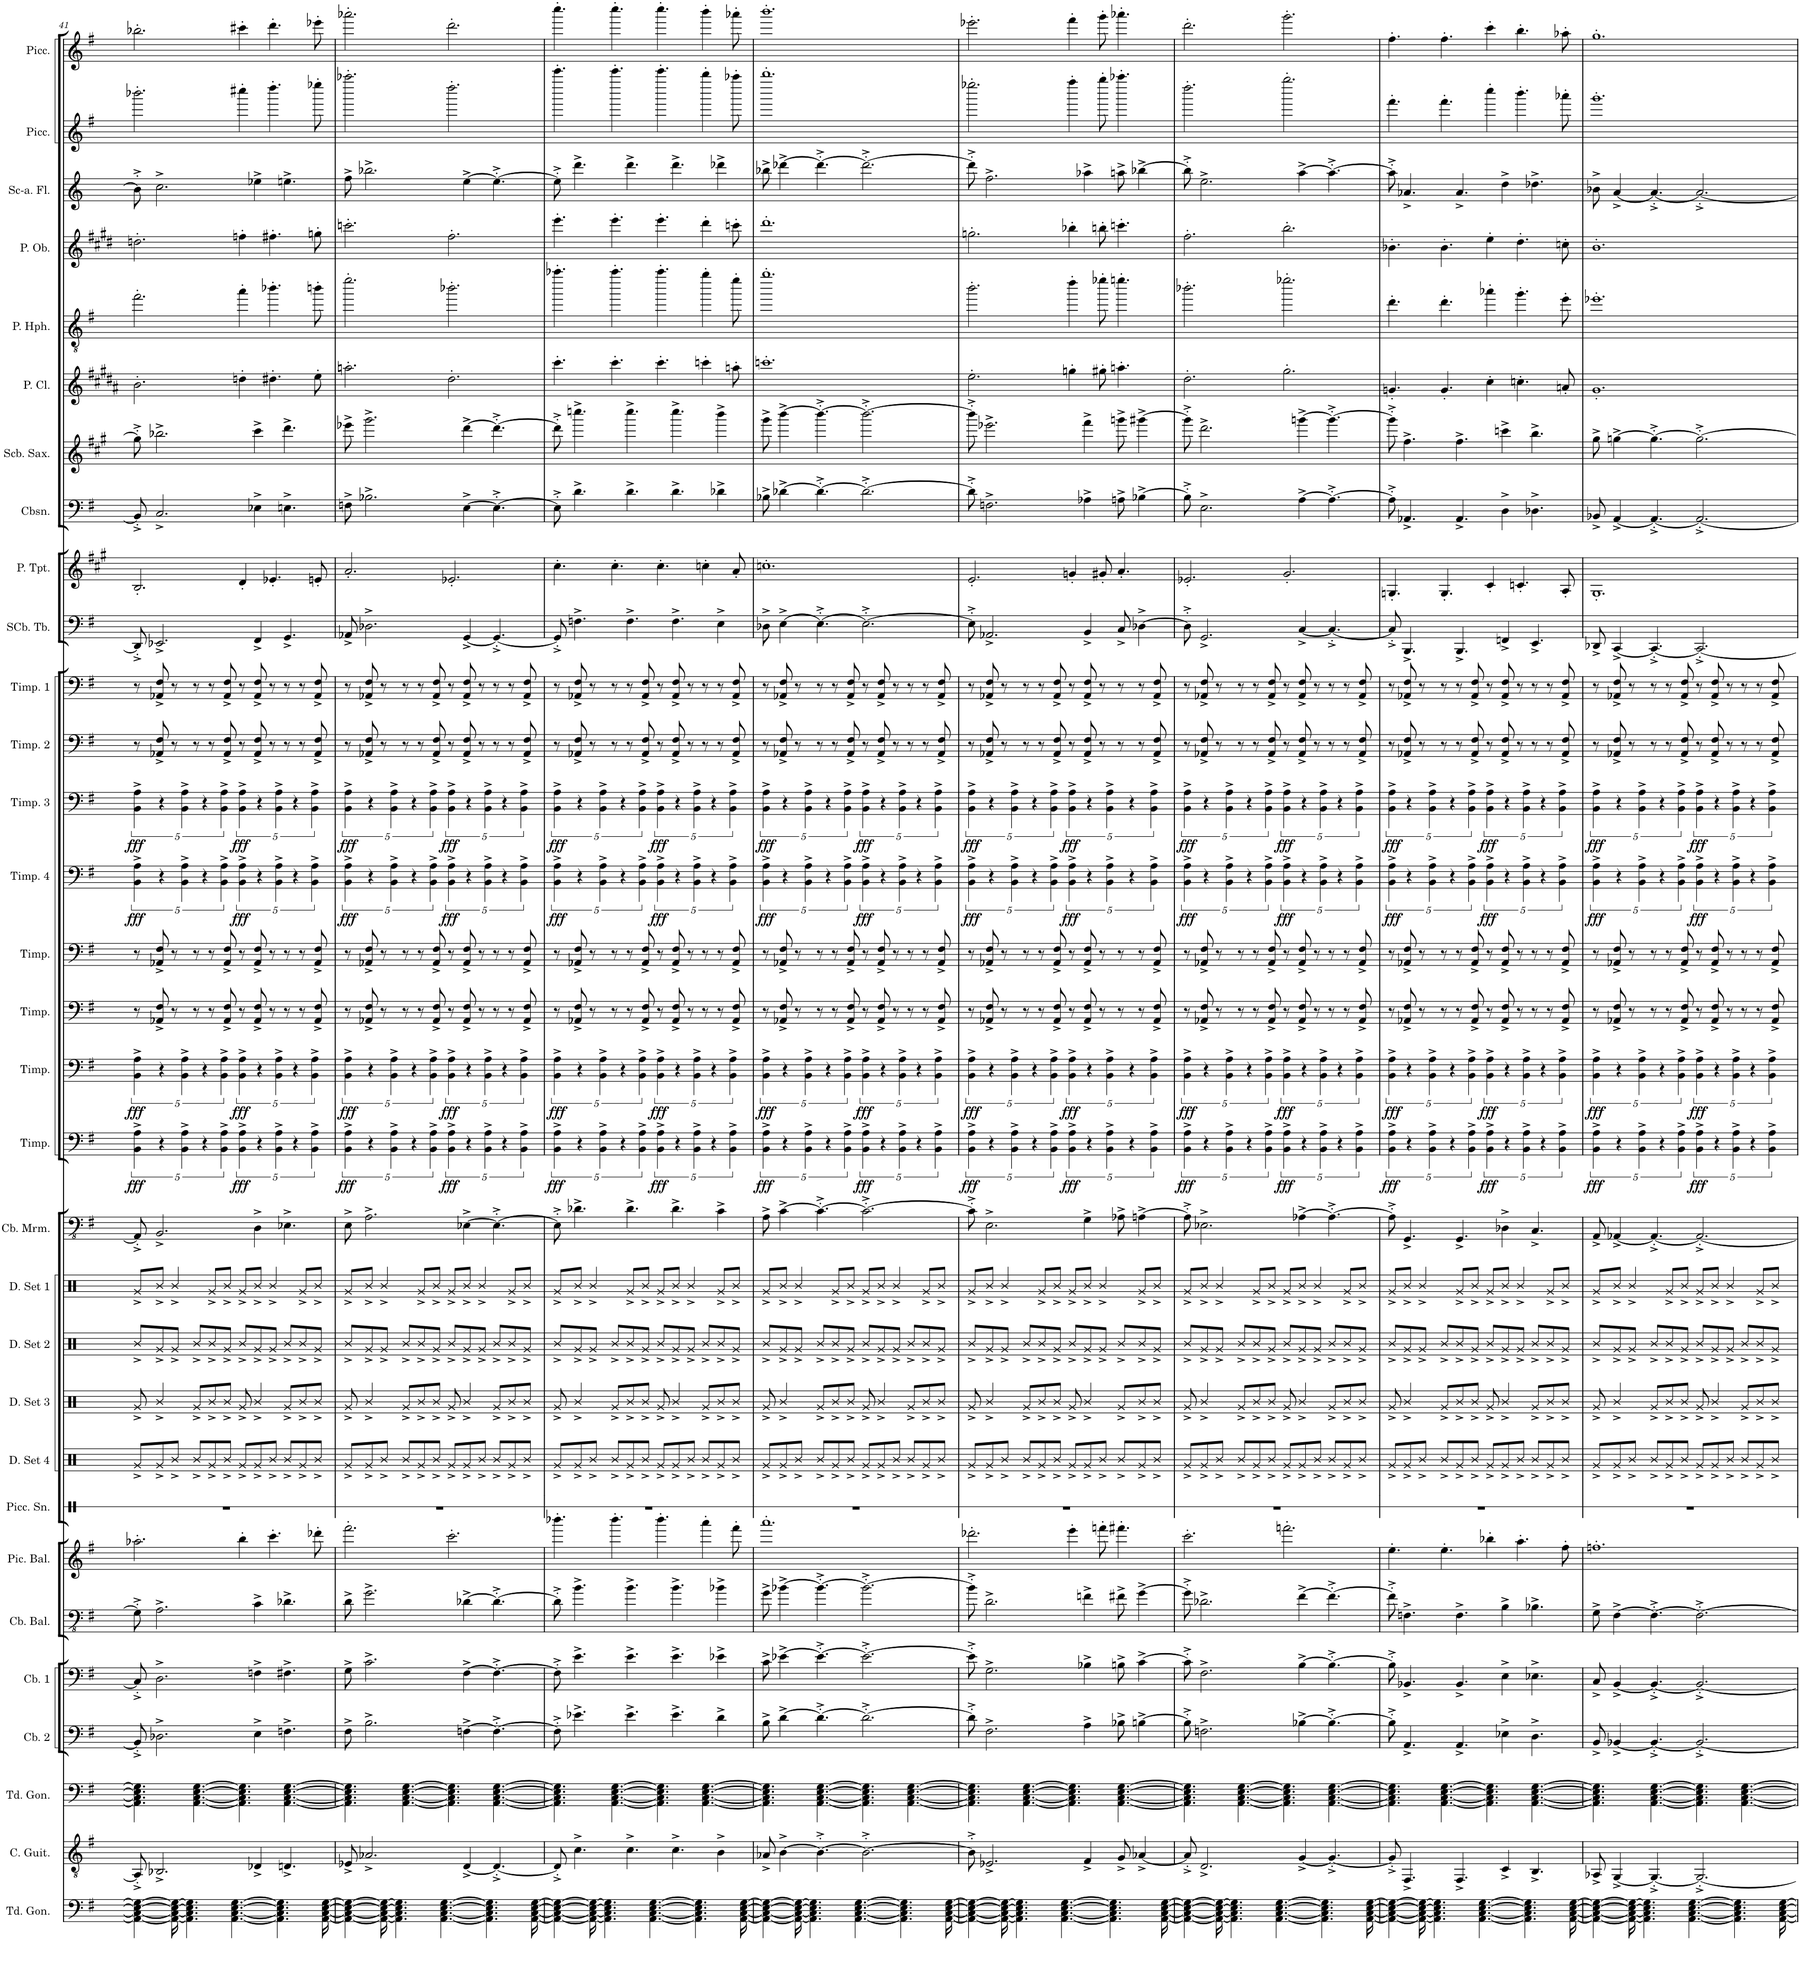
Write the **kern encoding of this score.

**kern	**kern	**kern	**kern	**kern	**kern	**kern	**kern	**kern	**kern	**kern	**kern	**kern	**kern	**dynam	**kern	**dynam	**kern	**kern	**kern	**dynam	**kern	**dynam	**kern	**kern	**kern	**kern	**kern	**kern	**kern	**kern	**kern	**kern	**kern	**kern
*part31	*part30	*part29	*part28	*part27	*part26	*part25	*part24	*part23	*part22	*part21	*part20	*part19	*part18	*part18	*part17	*part17	*part16	*part15	*part14	*part14	*part13	*part13	*part12	*part11	*part10	*part9	*part8	*part7	*part6	*part5	*part4	*part3	*part2	*part1
*staff31	*staff30	*staff29	*staff28	*staff27	*staff26	*staff25	*staff24	*staff23	*staff22	*staff21	*staff20	*staff19	*staff18	*staff18	*staff17	*staff17	*staff16	*staff15	*staff14	*staff14	*staff13	*staff13	*staff12	*staff11	*staff10	*staff9	*staff8	*staff7	*staff6	*staff5	*staff4	*staff3	*staff2	*staff1
*I"Tuned Gongs	*I"Contra Guitar	*I"Tuned Gongs	*I"Contrabass 2	*I"Contrabass 1	*I"Contrabass Balalaika	*I"Piccolo Balalaika	*I"Piccolo Snare	*I"Drumset 4	*I"Drumset 3	*I"Drumset 2	*I"Drumset 1	*I"Contrabass Marimba	*I"Timpani	*	*I"Timpani	*	*I"Timpani	*I"Timpani	*I"Timpani 4	*	*I"Timpani 3	*	*I"Timpani 2	*I"Timpani 1	*I"Sub-Contrabass Tuba	*I"Piccolo Trumpet	*I"Contrabassoon	*I"Subcontrabass Saxophone	*I"Piccolo Clarinet	*I"Piccolo Heckelphone	*I"Piccolo Oboe	*I"Sub Contra-alto Flute	*I"Piccolo	*I"Piccolo
*I'Td. Gon.	*I'C. Guit.	*I'Td. Gon.	*I'Cb. 2	*I'Cb. 1	*I'Cb. Bal.	*I'Pic. Bal.	*I'Picc. Sn.	*I'D. Set 4	*I'D. Set 3	*I'D. Set 2	*I'D. Set 1	*I'Cb. Mrm.	*I'Timp.	*	*I'Timp.	*	*I'Timp.	*I'Timp.	*I'Timp. 4	*	*I'Timp. 3	*	*I'Timp. 2	*I'Timp. 1	*I'SCb. Tb.	*I'P. Tpt.	*I'Cbsn.	*I'Scb. Sax.	*I'P. Cl.	*I'P. Hph.	*I'P. Ob.	*I'Sc-a. Fl.	*I'Picc.	*I'Picc.
!!LO:PB:g=z
*clefF4	*clefGv2	*clefF4	*clefF4	*clefF4	*clefFv4	*clefG2	*clefX	*clefX	*clefX	*clefX	*clefX	*clefFv4	*clefF4	*	*clefF4	*	*clefF4	*clefF4	*clefF4	*	*clefF4	*	*clefF4	*clefF4	*clefF4	*clefG2	*clefF4	*clefG2	*clefG2	*clefGv2	*clefG2	*clefG2	*clefG2	*clefG2
*	*	*	*Trd7c12	*Trd7c12	*	*	*	*	*	*	*	*	*	*	*	*	*	*	*	*	*	*	*	*	*	*Trd-6c-10	*Trd7c12	*Trd22c38	*Trd-5c-8	*	*Trd-2c-3	*Trd17c29	*Trd-7c-12	*Trd-7c-12
*k[f#]	*k[f#]	*k[f#]	*k[f#]	*k[f#]	*k[f#]	*k[f#]	*k[]	*k[]	*k[]	*k[]	*k[]	*k[f#]	*k[f#]	*	*k[f#]	*	*k[f#]	*k[f#]	*k[f#]	*	*k[f#]	*	*k[f#]	*k[f#]	*k[f#]	*k[f#c#g#]	*k[f#]	*k[f#c#g#]	*k[f#c#g#d#a#]	*k[f#]	*k[f#c#g#d#]	*k[]	*k[f#]	*k[f#]
*M12/8	*M12/8	*M12/8	*M12/8	*M12/8	*M12/8	*M12/8	*M12/8	*M12/8	*M12/8	*M12/8	*M12/8	*M12/8	*M12/8	*	*M12/8	*	*M12/8	*M12/8	*M12/8	*	*M12/8	*	*M12/8	*M12/8	*M12/8	*M12/8	*M12/8	*M12/8	*M12/8	*M12/8	*M12/8	*M12/8	*M12/8	*M12/8
=41	=41	=41	=41	=41	=41	=41	=41	=41	=41	=41	=41	=41	=41	=41	=41	=41	=41	=41	=41	=41	=41	=41	=41	=41	=41	=41	=41	=41	=41	=41	=41	=41	=41	=41
!	!	!	!	!	!	!	!	!	!	!	!	!	!	!LO:DY:b	!	!LO:DY:b	!	!	!	!LO:DY:b	!	!LO:DY:b	!	!	!	!	!	!	!	!	!	!	!	!
4AA\_ 4C\_ 4E\_ 4G\_	8AA-'^/]	4.AA\] 4.C\] 4.E\] 4.G\]	8BB'^/]	8C'^/]	8GG'^\]	2.aa-X'\	1.r	8Rg^/L	8Rg^/	8R^/L	8Rg^/L	8AAA'^/]	20%3BB\^ 20%3A\^	fff	20%3BB\^ 20%3A\^	fff	8r	8r	20%3BB\^ 20%3A\^	fff	20%3BB\^ 20%3A\^	fff	8r	8r	8DD-'^/]	2.B'/	8BB-'^/]	8gg#'^\]	2.b'\	2.ff#'\	2.ddn'\	8b-'^\]	2.bbb-X'\	2.bb-X'\
.	2.BB-X^/	.	2.D-X^\	2.D^\	2.AA^\	.	.	8Rg^/	4R^/	8Rg^/	8R^/J	2.BBB^/	.	.	.	.	8AA-X/^ 8F#/^	8AA-X/^ 8F#/^	.	.	.	.	8AA-X/^ 8F#/^	8AA-X/^ 8F#/^	2.EE-X^/	.	2.C^/	2.bb-X^\	.	.	.	2.cc^\	.	.
.	.	.	.	.	.	.	.	.	.	.	.	.	20%3r	.	20%3r	.	.	.	20%3r	.	20%3r	.	.	.	.	.	.	.	.	.	.	.	.	.
16AA\_ 16C\_ 16E\_ 16G\_	.	.	.	.	.	.	.	8R^/J	.	8Rg^/J	4R^/	.	.	.	.	.	8r	8r	.	.	.	.	8r	8r	.	.	.	.	.	.	.	.	.	.
.	.	.	.	.	.	.	.	.	.	.	.	.	20%3BB\^ 20%3A\^	.	20%3BB\^ 20%3A\^	.	.	.	20%3BB\^ 20%3A\^	.	20%3BB\^ 20%3A\^	.	.	.	.	.	.	.	.	.	.	.	.	.
4.AA\] 4.C\] 4.E\] 4.G\]	.	.	.	.	.	.	.	.	.	.	.	.	.	.	.	.	.	.	.	.	.	.	.	.	.	.	.	.	.	.	.	.	.	.
.	.	[4.AA\ [4.C\ [4.E\ [4.G\	.	.	.	.	.	8R^/L	8Rg^/L	8R^/L	.	.	.	.	.	.	8r	8r	.	.	.	.	8r	8r	.	.	.	.	.	.	.	.	.	.
.	.	.	.	.	.	.	.	.	.	.	.	.	20%3r	.	20%3r	.	.	.	20%3r	.	20%3r	.	.	.	.	.	.	.	.	.	.	.	.	.
.	.	.	.	.	.	.	.	8Rg^/	8R^/	8R^/	8Rg^/L	.	.	.	.	.	8r	8r	.	.	.	.	8r	8r	.	.	.	.	.	.	.	.	.	.
.	.	.	.	.	.	.	.	.	.	.	.	.	20%3BB\^ 20%3A\^	.	20%3BB\^ 20%3A\^	.	.	.	20%3BB\^ 20%3A\^	.	20%3BB\^ 20%3A\^	.	.	.	.	.	.	.	.	.	.	.	.	.
.	.	.	.	.	.	.	.	8R^/J	8R^/J	8Rg^/J	8R^/J	.	.	.	.	.	8AA-/^ 8F#/^	8AA-/^ 8F#/^	.	.	.	.	8AA-/^ 8F#/^	8AA-/^ 8F#/^	.	.	.	.	.	.	.	.	.	.
[4.AA\ [4.C\ [4.E\ [4.G\	.	.	.	.	.	.	.	.	.	.	.	.	.	.	.	.	.	.	.	.	.	.	.	.	.	.	.	.	.	.	.	.	.	.
!	!	!	!	!	!	!	!	!	!	!	!	!	!	!LO:DY:b	!	!LO:DY:b	!	!	!	!LO:DY:b	!	!LO:DY:b	!	!	!	!	!	!	!	!	!	!	!	!
.	.	4.AA\] 4.C\] 4.E\] 4.G\]	.	.	.	4bb'\	.	8Rg^/L	8Rg^/	8R^/L	8Rg^/L	.	20%3BB\^ 20%3A\^	fff	20%3BB\^ 20%3A\^	fff	8r	8r	20%3BB\^ 20%3A\^	fff	20%3BB\^ 20%3A\^	fff	8r	8r	.	4d'/	.	.	4ddn'\	4aa'\	4ffn'\	.	4cccc#X'\	4ccc#X'\
.	4D-X^/	.	4E^\	4Fn^\	4C^\	.	.	8Rg^/	4R^/	8Rg^/	8R^/J	4DD^\	.	.	.	.	8AA-/^ 8F#/^	8AA-/^ 8F#/^	.	.	.	.	8AA-/^ 8F#/^	8AA-/^ 8F#/^	4FF#^/	.	4E-X^\	4ccc#^\	.	.	.	4ee-X^\	.	.
.	.	.	.	.	.	.	.	.	.	.	.	.	20%3r	.	20%3r	.	.	.	20%3r	.	20%3r	.	.	.	.	.	.	.	.	.	.	.	.	.
.	.	.	.	.	.	4.ccc'\	.	8R^/J	.	8Rg^/J	4R^/	.	.	.	.	.	8r	8r	.	.	.	.	8r	8r	.	4.e-X'/	.	.	4.dd#X'\	4.bb-X'\	4.ff#X'\	.	4.dddd'\	4.ddd'\
.	.	.	.	.	.	.	.	.	.	.	.	.	20%3BB\^ 20%3A\^	.	20%3BB\^ 20%3A\^	.	.	.	20%3BB\^ 20%3A\^	.	20%3BB\^ 20%3A\^	.	.	.	.	.	.	.	.	.	.	.	.	.
4.AA\] 4.C\] 4.E\] 4.G\]	.	.	.	.	.	.	.	.	.	.	.	.	.	.	.	.	.	.	.	.	.	.	.	.	.	.	.	.	.	.	.	.	.	.
.	4.Dn^/	[4.AA\ [4.C\ [4.E\ [4.G\	4.Fn^\	4.F#X^\	4.D-X^\	.	.	8R^/L	8Rg^/L	8R^/L	.	4.EE-X^\	.	.	.	.	8r	8r	.	.	.	.	8r	8r	4.GG^/	.	4.En^\	4.ddd^\	.	.	.	4.een^\	.	.
.	.	.	.	.	.	.	.	.	.	.	.	.	20%3r	.	20%3r	.	.	.	20%3r	.	20%3r	.	.	.	.	.	.	.	.	.	.	.	.	.
.	.	.	.	.	.	.	.	8Rg^/	8R^/	8R^/	8Rg^/L	.	.	.	.	.	8r	8r	.	.	.	.	8r	8r	.	.	.	.	.	.	.	.	.	.
.	.	.	.	.	.	.	.	.	.	.	.	.	20%3BB\^ 20%3A\^	.	20%3BB\^ 20%3A\^	.	.	.	20%3BB\^ 20%3A\^	.	20%3BB\^ 20%3A\^	.	.	.	.	.	.	.	.	.	.	.	.	.
.	.	.	.	.	.	8ddd-X'\	.	8R^/J	8R^/J	8Rg^/J	8R^/J	.	.	.	.	.	8AA-/^ 8F#/^	8AA-/^ 8F#/^	.	.	.	.	8AA-/^ 8F#/^	8AA-/^ 8F#/^	.	8en'/	.	.	8ee'\	8bbn'\	8ggn'\	.	8eeee-X'\	8eee-X'\
[16AA\ [16C\ [16E\ [16G\	.	.	.	.	.	.	.	.	.	.	.	.	.	.	.	.	.	.	.	.	.	.	.	.	.	.	.	.	.	.	.	.	.	.
=42	=42	=42	=42	=42	=42	=42	=42	=42	=42	=42	=42	=42	=42	=42	=42	=42	=42	=42	=42	=42	=42	=42	=42	=42	=42	=42	=42	=42	=42	=42	=42	=42	=42	=42
!	!	!	!	!	!	!	!	!	!	!	!	!	!	!LO:DY:b	!	!LO:DY:b	!	!	!	!LO:DY:b	!	!LO:DY:b	!	!	!	!	!	!	!	!	!	!	!	!
4AA\_ 4C\_ 4E\_ 4G\_	8E-X^/	4.AA\] 4.C\] 4.E\] 4.G\]	8F#^\	8G^\	8D^\	2.fff#'\	1.r	8Rg^/L	8Rg^/	8R^/L	8Rg^/L	8EE^\	20%3BB\^ 20%3A\^	fff	20%3BB\^ 20%3A\^	fff	8r	8r	20%3BB\^ 20%3A\^	fff	20%3BB\^ 20%3A\^	fff	8r	8r	8AA-X^/	2.a'/	8Fn^\	8eee-X^\	2.aan'\	2.eee'\	2.cccn'\	8ff^\	2.aaaa-X'\	2.aaa-X'\
.	2.A-X^/	.	2.B^\	2.c^\	2.G^\	.	.	8Rg^/	4R^/	8Rg^/	8R^/J	2.AA^\	.	.	.	.	8AA-X/^ 8F#/^	8AA-X/^ 8F#/^	.	.	.	.	8AA-X/^ 8F#/^	8AA-X/^ 8F#/^	2.D-X^\	.	2.B-X^\	2.ggg#^\	.	.	.	2.bb-X^\	.	.
.	.	.	.	.	.	.	.	.	.	.	.	.	20%3r	.	20%3r	.	.	.	20%3r	.	20%3r	.	.	.	.	.	.	.	.	.	.	.	.	.
16AA\_ 16C\_ 16E\_ 16G\_	.	.	.	.	.	.	.	8R^/J	.	8Rg^/J	4R^/	.	.	.	.	.	8r	8r	.	.	.	.	8r	8r	.	.	.	.	.	.	.	.	.	.
.	.	.	.	.	.	.	.	.	.	.	.	.	20%3BB\^ 20%3A\^	.	20%3BB\^ 20%3A\^	.	.	.	20%3BB\^ 20%3A\^	.	20%3BB\^ 20%3A\^	.	.	.	.	.	.	.	.	.	.	.	.	.
4.AA\] 4.C\] 4.E\] 4.G\]	.	.	.	.	.	.	.	.	.	.	.	.	.	.	.	.	.	.	.	.	.	.	.	.	.	.	.	.	.	.	.	.	.	.
.	.	[4.AA\ [4.C\ [4.E\ [4.G\	.	.	.	.	.	8R^/L	8Rg^/L	8R^/L	.	.	.	.	.	.	8r	8r	.	.	.	.	8r	8r	.	.	.	.	.	.	.	.	.	.
.	.	.	.	.	.	.	.	.	.	.	.	.	20%3r	.	20%3r	.	.	.	20%3r	.	20%3r	.	.	.	.	.	.	.	.	.	.	.	.	.
.	.	.	.	.	.	.	.	8Rg^/	8R^/	8R^/	8Rg^/L	.	.	.	.	.	8r	8r	.	.	.	.	8r	8r	.	.	.	.	.	.	.	.	.	.
.	.	.	.	.	.	.	.	.	.	.	.	.	20%3BB\^ 20%3A\^	.	20%3BB\^ 20%3A\^	.	.	.	20%3BB\^ 20%3A\^	.	20%3BB\^ 20%3A\^	.	.	.	.	.	.	.	.	.	.	.	.	.
.	.	.	.	.	.	.	.	8R^/J	8R^/J	8Rg^/J	8R^/J	.	.	.	.	.	8AA-/^ 8F#/^	8AA-/^ 8F#/^	.	.	.	.	8AA-/^ 8F#/^	8AA-/^ 8F#/^	.	.	.	.	.	.	.	.	.	.
[4.AA\ [4.C\ [4.E\ [4.G\	.	.	.	.	.	.	.	.	.	.	.	.	.	.	.	.	.	.	.	.	.	.	.	.	.	.	.	.	.	.	.	.	.	.
!	!	!	!	!	!	!	!	!	!	!	!	!	!	!LO:DY:b	!	!LO:DY:b	!	!	!	!LO:DY:b	!	!LO:DY:b	!	!	!	!	!	!	!	!	!	!	!	!
.	.	4.AA\] 4.C\] 4.E\] 4.G\]	.	.	.	2.ccc'\	.	8Rg^/L	8Rg^/	8R^/L	8Rg^/L	.	20%3BB\^ 20%3A\^	fff	20%3BB\^ 20%3A\^	fff	8r	8r	20%3BB\^ 20%3A\^	fff	20%3BB\^ 20%3A\^	fff	8r	8r	.	2.e-X'/	.	.	2.dd#'\	2.bb-X'\	2.ff#'\	.	2.dddd'\	2.ddd'\
.	[4D^/	.	[4Fn^\	[4F#^\	[4D-X^\	.	.	8Rg^/	4R^/	8Rg^/	8R^/J	[4EE-X^\	.	.	.	.	8AA-/^ 8F#/^	8AA-/^ 8F#/^	.	.	.	.	8AA-/^ 8F#/^	8AA-/^ 8F#/^	[4GG^/	.	[4E^\	[4ddd^\	.	.	.	[4ee^\	.	.
.	.	.	.	.	.	.	.	.	.	.	.	.	20%3r	.	20%3r	.	.	.	20%3r	.	20%3r	.	.	.	.	.	.	.	.	.	.	.	.	.
.	.	.	.	.	.	.	.	8R^/J	.	8Rg^/J	4R^/	.	.	.	.	.	8r	8r	.	.	.	.	8r	8r	.	.	.	.	.	.	.	.	.	.
.	.	.	.	.	.	.	.	.	.	.	.	.	20%3BB\^ 20%3A\^	.	20%3BB\^ 20%3A\^	.	.	.	20%3BB\^ 20%3A\^	.	20%3BB\^ 20%3A\^	.	.	.	.	.	.	.	.	.	.	.	.	.
4.AA\] 4.C\] 4.E\] 4.G\]	.	.	.	.	.	.	.	.	.	.	.	.	.	.	.	.	.	.	.	.	.	.	.	.	.	.	.	.	.	.	.	.	.	.
.	4.D'^/_	[4.AA\ [4.C\ [4.E\ [4.G\	4.F'^\_	4.F#'^\_	4.D-'^\_	.	.	8R^/L	8Rg^/L	8R^/L	.	4.EE-'^\_	.	.	.	.	8r	8r	.	.	.	.	8r	8r	4.GG'^/_	.	4.E'^\_	4.ddd'^\_	.	.	.	4.ee'^\_	.	.
.	.	.	.	.	.	.	.	.	.	.	.	.	20%3r	.	20%3r	.	.	.	20%3r	.	20%3r	.	.	.	.	.	.	.	.	.	.	.	.	.
.	.	.	.	.	.	.	.	8Rg^/	8R^/	8R^/	8Rg^/L	.	.	.	.	.	8r	8r	.	.	.	.	8r	8r	.	.	.	.	.	.	.	.	.	.
.	.	.	.	.	.	.	.	.	.	.	.	.	20%3BB\^ 20%3A\^	.	20%3BB\^ 20%3A\^	.	.	.	20%3BB\^ 20%3A\^	.	20%3BB\^ 20%3A\^	.	.	.	.	.	.	.	.	.	.	.	.	.
.	.	.	.	.	.	.	.	8R^/J	8R^/J	8Rg^/J	8R^/J	.	.	.	.	.	8AA-/^ 8F#/^	8AA-/^ 8F#/^	.	.	.	.	8AA-/^ 8F#/^	8AA-/^ 8F#/^	.	.	.	.	.	.	.	.	.	.
[16AA\ [16C\ [16E\ [16G\	.	.	.	.	.	.	.	.	.	.	.	.	.	.	.	.	.	.	.	.	.	.	.	.	.	.	.	.	.	.	.	.	.	.
=43	=43	=43	=43	=43	=43	=43	=43	=43	=43	=43	=43	=43	=43	=43	=43	=43	=43	=43	=43	=43	=43	=43	=43	=43	=43	=43	=43	=43	=43	=43	=43	=43	=43	=43
!	!	!	!	!	!	!	!	!	!	!	!	!	!	!LO:DY:b	!	!LO:DY:b	!	!	!	!LO:DY:b	!	!LO:DY:b	!	!	!	!	!	!	!	!	!	!	!	!
4AA\_ 4C\_ 4E\_ 4G\_	8D'^/]	4.AA\] 4.C\] 4.E\] 4.G\]	8F'^\]	8F#'^\]	8D-'^\]	4.bbb-X'\	1.r	8Rg^/L	8Rg^/	8R^/L	8Rg^/L	8EE-'^\]	20%3BB\^ 20%3A\^	fff	20%3BB\^ 20%3A\^	fff	8r	8r	20%3BB\^ 20%3A\^	fff	20%3BB\^ 20%3A\^	fff	8r	8r	8GG'^/]	4.cc#'\	8E'^\]	8ddd'^\]	4.ccc#'\	4.aaa-X'\	4.eee'\	8ee'^\]	4.ccccc'\	4.cccc'\
.	4.c^\	.	4.e-X^\	4.e^\	4.B^\	.	.	8Rg^/	4R^/	8Rg^/	8R^/J	4.D-X^\	.	.	.	.	8AA-X/^ 8F#/^	8AA-X/^ 8F#/^	.	.	.	.	8AA-X/^ 8F#/^	8AA-X/^ 8F#/^	4.Fn^\	.	4.d^\	4.ccccn^\	.	.	.	4.ddd^\	.	.
.	.	.	.	.	.	.	.	.	.	.	.	.	20%3r	.	20%3r	.	.	.	20%3r	.	20%3r	.	.	.	.	.	.	.	.	.	.	.	.	.
16AA\_ 16C\_ 16E\_ 16G\_	.	.	.	.	.	.	.	8R^/J	.	8Rg^/J	4R^/	.	.	.	.	.	8r	8r	.	.	.	.	8r	8r	.	.	.	.	.	.	.	.	.	.
.	.	.	.	.	.	.	.	.	.	.	.	.	20%3BB\^ 20%3A\^	.	20%3BB\^ 20%3A\^	.	.	.	20%3BB\^ 20%3A\^	.	20%3BB\^ 20%3A\^	.	.	.	.	.	.	.	.	.	.	.	.	.
4.AA\] 4.C\] 4.E\] 4.G\]	.	.	.	.	.	.	.	.	.	.	.	.	.	.	.	.	.	.	.	.	.	.	.	.	.	.	.	.	.	.	.	.	.	.
.	.	[4.AA\ [4.C\ [4.E\ [4.G\	.	.	.	4.bbb-'\	.	8R^/L	8Rg^/L	8R^/L	.	.	.	.	.	.	8r	8r	.	.	.	.	8r	8r	.	4.cc#'\	.	.	4.ccc#'\	4.aaa-'\	4.eee'\	.	4.ccccc'\	4.cccc'\
.	.	.	.	.	.	.	.	.	.	.	.	.	20%3r	.	20%3r	.	.	.	20%3r	.	20%3r	.	.	.	.	.	.	.	.	.	.	.	.	.
.	4.c^\	.	4.e-^\	4.e^\	4.B^\	.	.	8Rg^/	8R^/	8R^/	8Rg^/L	4.D-^\	.	.	.	.	8r	8r	.	.	.	.	8r	8r	4.F^\	.	4.d^\	4.cccc^\	.	.	.	4.ddd^\	.	.
.	.	.	.	.	.	.	.	.	.	.	.	.	20%3BB\^ 20%3A\^	.	20%3BB\^ 20%3A\^	.	.	.	20%3BB\^ 20%3A\^	.	20%3BB\^ 20%3A\^	.	.	.	.	.	.	.	.	.	.	.	.	.
.	.	.	.	.	.	.	.	8R^/J	8R^/J	8Rg^/J	8R^/J	.	.	.	.	.	8AA-/^ 8F#/^	8AA-/^ 8F#/^	.	.	.	.	8AA-/^ 8F#/^	8AA-/^ 8F#/^	.	.	.	.	.	.	.	.	.	.
[4.AA\ [4.C\ [4.E\ [4.G\	.	.	.	.	.	.	.	.	.	.	.	.	.	.	.	.	.	.	.	.	.	.	.	.	.	.	.	.	.	.	.	.	.	.
!	!	!	!	!	!	!	!	!	!	!	!	!	!	!LO:DY:b	!	!LO:DY:b	!	!	!	!LO:DY:b	!	!LO:DY:b	!	!	!	!	!	!	!	!	!	!	!	!
.	.	4.AA\] 4.C\] 4.E\] 4.G\]	.	.	.	4.bbb-'\	.	8Rg^/L	8Rg^/	8R^/L	8Rg^/L	.	20%3BB\^ 20%3A\^	fff	20%3BB\^ 20%3A\^	fff	8r	8r	20%3BB\^ 20%3A\^	fff	20%3BB\^ 20%3A\^	fff	8r	8r	.	4.cc#'\	.	.	4.ccc#'\	4.aaa-'\	4.eee'\	.	4.ccccc'\	4.cccc'\
.	4.c^\	.	4.e-^\	4.e^\	4.B^\	.	.	8Rg^/	4R^/	8Rg^/	8R^/J	4.D-^\	.	.	.	.	8AA-/^ 8F#/^	8AA-/^ 8F#/^	.	.	.	.	8AA-/^ 8F#/^	8AA-/^ 8F#/^	4.F^\	.	4.d^\	4.cccc^\	.	.	.	4.ddd^\	.	.
.	.	.	.	.	.	.	.	.	.	.	.	.	20%3r	.	20%3r	.	.	.	20%3r	.	20%3r	.	.	.	.	.	.	.	.	.	.	.	.	.
.	.	.	.	.	.	.	.	8R^/J	.	8Rg^/J	4R^/	.	.	.	.	.	8r	8r	.	.	.	.	8r	8r	.	.	.	.	.	.	.	.	.	.
.	.	.	.	.	.	.	.	.	.	.	.	.	20%3BB\^ 20%3A\^	.	20%3BB\^ 20%3A\^	.	.	.	20%3BB\^ 20%3A\^	.	20%3BB\^ 20%3A\^	.	.	.	.	.	.	.	.	.	.	.	.	.
4.AA\] 4.C\] 4.E\] 4.G\]	.	.	.	.	.	.	.	.	.	.	.	.	.	.	.	.	.	.	.	.	.	.	.	.	.	.	.	.	.	.	.	.	.	.
.	.	[4.AA\ [4.C\ [4.E\ [4.G\	.	.	.	4aaa'\	.	8R^/L	8Rg^/L	8R^/L	.	.	.	.	.	.	8r	8r	.	.	.	.	8r	8r	.	4ccn'\	.	.	4cccn'\	4ggg'\	4ddd#'\	.	4bbbb'\	4bbb'\
.	.	.	.	.	.	.	.	.	.	.	.	.	20%3r	.	20%3r	.	.	.	20%3r	.	20%3r	.	.	.	.	.	.	.	.	.	.	.	.	.
.	4B^\	.	4d^\	4e-X^\	4B-X^\	.	.	8Rg^/	8R^/	8R^/	8Rg^/L	4C^\	.	.	.	.	8r	8r	.	.	.	.	8r	8r	4E^\	.	4d-X^\	4bbb^\	.	.	.	4ddd-X^\	.	.
.	.	.	.	.	.	.	.	.	.	.	.	.	20%3BB\^ 20%3A\^	.	20%3BB\^ 20%3A\^	.	.	.	20%3BB\^ 20%3A\^	.	20%3BB\^ 20%3A\^	.	.	.	.	.	.	.	.	.	.	.	.	.
.	.	.	.	.	.	8fff#'\	.	8R^/J	8R^/J	8Rg^/J	8R^/J	.	.	.	.	.	8AA-/^ 8F#/^	8AA-/^ 8F#/^	.	.	.	.	8AA-/^ 8F#/^	8AA-/^ 8F#/^	.	8a'/	.	.	8aan'\	8eee'\	8cccn'\	.	8aaaa-X'\	8aaa-X'\
[16AA\ [16C\ [16E\ [16G\	.	.	.	.	.	.	.	.	.	.	.	.	.	.	.	.	.	.	.	.	.	.	.	.	.	.	.	.	.	.	.	.	.	.
=44	=44	=44	=44	=44	=44	=44	=44	=44	=44	=44	=44	=44	=44	=44	=44	=44	=44	=44	=44	=44	=44	=44	=44	=44	=44	=44	=44	=44	=44	=44	=44	=44	=44	=44
!	!	!	!	!	!	!	!	!	!	!	!	!	!	!LO:DY:b	!	!LO:DY:b	!	!	!	!LO:DY:b	!	!LO:DY:b	!	!	!	!	!	!	!	!	!	!	!	!
4AA\_ 4C\_ 4E\_ 4G\_	8A-X^/	4.AA\] 4.C\] 4.E\] 4.G\]	8B^\	8c^\	8G^\	1.aaa'	1.r	8Rg^/L	8Rg^/	8R^/L	8Rg^/L	8AA^\	20%3BB\^ 20%3A\^	fff	20%3BB\^ 20%3A\^	fff	8r	8r	20%3BB\^ 20%3A\^	fff	20%3BB\^ 20%3A\^	fff	8r	8r	8D-X^\	1.ccn'	8B-X^\	8ggg#^\	1.cccn'	1.ggg'	1.ddd#'	8bb-X^\	1.bbbb'	1.bbb'
.	[4B^\	.	[4d^\	[4e-X^\	[4B-X^\	.	.	8Rg^/	4R^/	8Rg^/	8R^/J	[4C^\	.	.	.	.	8AA-X/^ 8F#/^	8AA-X/^ 8F#/^	.	.	.	.	8AA-X/^ 8F#/^	8AA-X/^ 8F#/^	[4E^\	.	[4d-X^\	[4bbb^\	.	.	.	[4ddd-X^\	.	.
.	.	.	.	.	.	.	.	.	.	.	.	.	20%3r	.	20%3r	.	.	.	20%3r	.	20%3r	.	.	.	.	.	.	.	.	.	.	.	.	.
16AA\_ 16C\_ 16E\_ 16G\_	.	.	.	.	.	.	.	8R^/J	.	8Rg^/J	4R^/	.	.	.	.	.	8r	8r	.	.	.	.	8r	8r	.	.	.	.	.	.	.	.	.	.
.	.	.	.	.	.	.	.	.	.	.	.	.	20%3BB\^ 20%3A\^	.	20%3BB\^ 20%3A\^	.	.	.	20%3BB\^ 20%3A\^	.	20%3BB\^ 20%3A\^	.	.	.	.	.	.	.	.	.	.	.	.	.
4.AA\] 4.C\] 4.E\] 4.G\]	.	.	.	.	.	.	.	.	.	.	.	.	.	.	.	.	.	.	.	.	.	.	.	.	.	.	.	.	.	.	.	.	.	.
.	4.B'^\_	[4.AA\ [4.C\ [4.E\ [4.G\	4.d'^\_	4.e-'^\_	4.B-'^\_	.	.	8R^/L	8Rg^/L	8R^/L	.	4.C'^\_	.	.	.	.	8r	8r	.	.	.	.	8r	8r	4.E'^\_	.	4.d-'^\_	4.bbb'^\_	.	.	.	4.ddd-'^\_	.	.
.	.	.	.	.	.	.	.	.	.	.	.	.	20%3r	.	20%3r	.	.	.	20%3r	.	20%3r	.	.	.	.	.	.	.	.	.	.	.	.	.
.	.	.	.	.	.	.	.	8Rg^/	8R^/	8R^/	8Rg^/L	.	.	.	.	.	8r	8r	.	.	.	.	8r	8r	.	.	.	.	.	.	.	.	.	.
.	.	.	.	.	.	.	.	.	.	.	.	.	20%3BB\^ 20%3A\^	.	20%3BB\^ 20%3A\^	.	.	.	20%3BB\^ 20%3A\^	.	20%3BB\^ 20%3A\^	.	.	.	.	.	.	.	.	.	.	.	.	.
.	.	.	.	.	.	.	.	8R^/J	8R^/J	8Rg^/J	8R^/J	.	.	.	.	.	8AA-/^ 8F#/^	8AA-/^ 8F#/^	.	.	.	.	8AA-/^ 8F#/^	8AA-/^ 8F#/^	.	.	.	.	.	.	.	.	.	.
[4.AA\ [4.C\ [4.E\ [4.G\	.	.	.	.	.	.	.	.	.	.	.	.	.	.	.	.	.	.	.	.	.	.	.	.	.	.	.	.	.	.	.	.	.	.
!	!	!	!	!	!	!	!	!	!	!	!	!	!	!LO:DY:b	!	!LO:DY:b	!	!	!	!LO:DY:b	!	!LO:DY:b	!	!	!	!	!	!	!	!	!	!	!	!
.	2.B'^\_	4.AA\] 4.C\] 4.E\] 4.G\]	2.d'^\_	2.e-'^\_	2.B-'^\_	.	.	8Rg^/L	8Rg^/	8R^/L	8Rg^/L	2.C'^\_	20%3BB\^ 20%3A\^	fff	20%3BB\^ 20%3A\^	fff	8r	8r	20%3BB\^ 20%3A\^	fff	20%3BB\^ 20%3A\^	fff	8r	8r	2.E'^\_	.	2.d-'^\_	2.bbb'^\_	.	.	.	2.ddd-'^\_	.	.
.	.	.	.	.	.	.	.	8Rg^/	4R^/	8Rg^/	8R^/J	.	.	.	.	.	8AA-/^ 8F#/^	8AA-/^ 8F#/^	.	.	.	.	8AA-/^ 8F#/^	8AA-/^ 8F#/^	.	.	.	.	.	.	.	.	.	.
.	.	.	.	.	.	.	.	.	.	.	.	.	20%3r	.	20%3r	.	.	.	20%3r	.	20%3r	.	.	.	.	.	.	.	.	.	.	.	.	.
.	.	.	.	.	.	.	.	8R^/J	.	8Rg^/J	4R^/	.	.	.	.	.	8r	8r	.	.	.	.	8r	8r	.	.	.	.	.	.	.	.	.	.
.	.	.	.	.	.	.	.	.	.	.	.	.	20%3BB\^ 20%3A\^	.	20%3BB\^ 20%3A\^	.	.	.	20%3BB\^ 20%3A\^	.	20%3BB\^ 20%3A\^	.	.	.	.	.	.	.	.	.	.	.	.	.
4.AA\] 4.C\] 4.E\] 4.G\]	.	.	.	.	.	.	.	.	.	.	.	.	.	.	.	.	.	.	.	.	.	.	.	.	.	.	.	.	.	.	.	.	.	.
.	.	[4.AA\ [4.C\ [4.E\ [4.G\	.	.	.	.	.	8R^/L	8Rg^/L	8R^/L	.	.	.	.	.	.	8r	8r	.	.	.	.	8r	8r	.	.	.	.	.	.	.	.	.	.
.	.	.	.	.	.	.	.	.	.	.	.	.	20%3r	.	20%3r	.	.	.	20%3r	.	20%3r	.	.	.	.	.	.	.	.	.	.	.	.	.
.	.	.	.	.	.	.	.	8Rg^/	8R^/	8R^/	8Rg^/L	.	.	.	.	.	8r	8r	.	.	.	.	8r	8r	.	.	.	.	.	.	.	.	.	.
.	.	.	.	.	.	.	.	.	.	.	.	.	20%3BB\^ 20%3A\^	.	20%3BB\^ 20%3A\^	.	.	.	20%3BB\^ 20%3A\^	.	20%3BB\^ 20%3A\^	.	.	.	.	.	.	.	.	.	.	.	.	.
.	.	.	.	.	.	.	.	8R^/J	8R^/J	8Rg^/J	8R^/J	.	.	.	.	.	8AA-/^ 8F#/^	8AA-/^ 8F#/^	.	.	.	.	8AA-/^ 8F#/^	8AA-/^ 8F#/^	.	.	.	.	.	.	.	.	.	.
[16AA\ [16C\ [16E\ [16G\	.	.	.	.	.	.	.	.	.	.	.	.	.	.	.	.	.	.	.	.	.	.	.	.	.	.	.	.	.	.	.	.	.	.
=45	=45	=45	=45	=45	=45	=45	=45	=45	=45	=45	=45	=45	=45	=45	=45	=45	=45	=45	=45	=45	=45	=45	=45	=45	=45	=45	=45	=45	=45	=45	=45	=45	=45	=45
!	!	!	!	!	!	!	!	!	!	!	!	!	!	!LO:DY:b	!	!LO:DY:b	!	!	!	!LO:DY:b	!	!LO:DY:b	!	!	!	!	!	!	!	!	!	!	!	!
4AA\_ 4C\_ 4E\_ 4G\_	8B'^\]	4.AA\] 4.C\] 4.E\] 4.G\]	8d'^\]	8e-'^\]	8B-'^\]	2.ddd-X'\	1.r	8Rg^/L	8Rg^/	8R^/L	8Rg^/L	8C'^\]	20%3BB\^ 20%3A\^	fff	20%3BB\^ 20%3A\^	fff	8r	8r	20%3BB\^ 20%3A\^	fff	20%3BB\^ 20%3A\^	fff	8r	8r	8E'^\]	2.e'/	8d-'^\]	8bbb'^\]	2.ee'\	2.bb'\	2.ggn'\	8ddd-'^\]	2.eeee-X'\	2.eee-X'\
.	2.E-X^/	.	2.F#^\	2.G^\	2.D^\	.	.	8Rg^/	4R^/	8Rg^/	8R^/J	2.EE^\	.	.	.	.	8AA-X/^ 8F#/^	8AA-X/^ 8F#/^	.	.	.	.	8AA-X/^ 8F#/^	8AA-X/^ 8F#/^	2.AA-X^/	.	2.Fn^\	2.eee-X^\	.	.	.	2.ff^\	.	.
.	.	.	.	.	.	.	.	.	.	.	.	.	20%3r	.	20%3r	.	.	.	20%3r	.	20%3r	.	.	.	.	.	.	.	.	.	.	.	.	.
16AA\_ 16C\_ 16E\_ 16G\_	.	.	.	.	.	.	.	8R^/J	.	8Rg^/J	4R^/	.	.	.	.	.	8r	8r	.	.	.	.	8r	8r	.	.	.	.	.	.	.	.	.	.
.	.	.	.	.	.	.	.	.	.	.	.	.	20%3BB\^ 20%3A\^	.	20%3BB\^ 20%3A\^	.	.	.	20%3BB\^ 20%3A\^	.	20%3BB\^ 20%3A\^	.	.	.	.	.	.	.	.	.	.	.	.	.
4.AA\] 4.C\] 4.E\] 4.G\]	.	.	.	.	.	.	.	.	.	.	.	.	.	.	.	.	.	.	.	.	.	.	.	.	.	.	.	.	.	.	.	.	.	.
.	.	[4.AA\ [4.C\ [4.E\ [4.G\	.	.	.	.	.	8R^/L	8Rg^/L	8R^/L	.	.	.	.	.	.	8r	8r	.	.	.	.	8r	8r	.	.	.	.	.	.	.	.	.	.
.	.	.	.	.	.	.	.	.	.	.	.	.	20%3r	.	20%3r	.	.	.	20%3r	.	20%3r	.	.	.	.	.	.	.	.	.	.	.	.	.
.	.	.	.	.	.	.	.	8Rg^/	8R^/	8R^/	8Rg^/L	.	.	.	.	.	8r	8r	.	.	.	.	8r	8r	.	.	.	.	.	.	.	.	.	.
.	.	.	.	.	.	.	.	.	.	.	.	.	20%3BB\^ 20%3A\^	.	20%3BB\^ 20%3A\^	.	.	.	20%3BB\^ 20%3A\^	.	20%3BB\^ 20%3A\^	.	.	.	.	.	.	.	.	.	.	.	.	.
.	.	.	.	.	.	.	.	8R^/J	8R^/J	8Rg^/J	8R^/J	.	.	.	.	.	8AA-/^ 8F#/^	8AA-/^ 8F#/^	.	.	.	.	8AA-/^ 8F#/^	8AA-/^ 8F#/^	.	.	.	.	.	.	.	.	.	.
[4.AA\ [4.C\ [4.E\ [4.G\	.	.	.	.	.	.	.	.	.	.	.	.	.	.	.	.	.	.	.	.	.	.	.	.	.	.	.	.	.	.	.	.	.	.
!	!	!	!	!	!	!	!	!	!	!	!	!	!	!LO:DY:b	!	!LO:DY:b	!	!	!	!LO:DY:b	!	!LO:DY:b	!	!	!	!	!	!	!	!	!	!	!	!
.	.	4.AA\] 4.C\] 4.E\] 4.G\]	.	.	.	4eee'\	.	8Rg^/L	8Rg^/	8R^/L	8Rg^/L	.	20%3BB\^ 20%3A\^	fff	20%3BB\^ 20%3A\^	fff	8r	8r	20%3BB\^ 20%3A\^	fff	20%3BB\^ 20%3A\^	fff	8r	8r	.	4gn'/	.	.	4ggn'\	4ddd'\	4bb-X'\	.	4ffff#'\	4fff#'\
.	4F#^/	.	4A^\	4B-X^\	4Fn^\	.	.	8Rg^/	4R^/	8Rg^/	8R^/J	4GG^\	.	.	.	.	8AA-/^ 8F#/^	8AA-/^ 8F#/^	.	.	.	.	8AA-/^ 8F#/^	8AA-/^ 8F#/^	4BB^/	.	4A-X^\	4fff#^\	.	.	.	4aa-X^\	.	.
.	.	.	.	.	.	.	.	.	.	.	.	.	20%3r	.	20%3r	.	.	.	20%3r	.	20%3r	.	.	.	.	.	.	.	.	.	.	.	.	.
.	.	.	.	.	.	8fffn'\	.	8R^/J	.	8Rg^/J	4R^/	.	.	.	.	.	8r	8r	.	.	.	.	8r	8r	.	8g#X'/	.	.	8gg#X'\	8eee-X'\	8bbn'\	.	8gggg'\	8ggg'\
.	.	.	.	.	.	.	.	.	.	.	.	.	20%3BB\^ 20%3A\^	.	20%3BB\^ 20%3A\^	.	.	.	20%3BB\^ 20%3A\^	.	20%3BB\^ 20%3A\^	.	.	.	.	.	.	.	.	.	.	.	.	.
4.AA\] 4.C\] 4.E\] 4.G\]	.	.	.	.	.	.	.	.	.	.	.	.	.	.	.	.	.	.	.	.	.	.	.	.	.	.	.	.	.	.	.	.	.	.
.	8G^/	[4.AA\ [4.C\ [4.E\ [4.G\	8B-X^\	8Bn^\	8F#X^\	4.fff#X'\	.	8R^/L	8Rg^/L	8R^/L	.	8AA-X^\	.	.	.	.	8r	8r	.	.	.	.	8r	8r	8C^/	4.a'/	8An^\	8gggn^\	4.aan'\	4.eeen'\	4.cccn'\	8aan^\	4.aaaa-X'\	4.aaa-X'\
.	.	.	.	.	.	.	.	.	.	.	.	.	20%3r	.	20%3r	.	.	.	20%3r	.	20%3r	.	.	.	.	.	.	.	.	.	.	.	.	.
.	[4A-X^/	.	[4Bn^\	[4c^\	[4G^\	.	.	8Rg^/	8R^/	8R^/	8Rg^/L	[4AAn^\	.	.	.	.	8r	8r	.	.	.	.	8r	8r	[4D-X^\	.	[4B-X^\	[4ggg#X^\	.	.	.	[4bb-X^\	.	.
.	.	.	.	.	.	.	.	.	.	.	.	.	20%3BB\^ 20%3A\^	.	20%3BB\^ 20%3A\^	.	.	.	20%3BB\^ 20%3A\^	.	20%3BB\^ 20%3A\^	.	.	.	.	.	.	.	.	.	.	.	.	.
.	.	.	.	.	.	.	.	8R^/J	8R^/J	8Rg^/J	8R^/J	.	.	.	.	.	8AA-/^ 8F#/^	8AA-/^ 8F#/^	.	.	.	.	8AA-/^ 8F#/^	8AA-/^ 8F#/^	.	.	.	.	.	.	.	.	.	.
[16AA\ [16C\ [16E\ [16G\	.	.	.	.	.	.	.	.	.	.	.	.	.	.	.	.	.	.	.	.	.	.	.	.	.	.	.	.	.	.	.	.	.	.
=46	=46	=46	=46	=46	=46	=46	=46	=46	=46	=46	=46	=46	=46	=46	=46	=46	=46	=46	=46	=46	=46	=46	=46	=46	=46	=46	=46	=46	=46	=46	=46	=46	=46	=46
!	!	!	!	!	!	!	!	!	!	!	!	!	!	!LO:DY:b	!	!LO:DY:b	!	!	!	!LO:DY:b	!	!LO:DY:b	!	!	!	!	!	!	!	!	!	!	!	!
4AA\_ 4C\_ 4E\_ 4G\_	8A-'^/]	4.AA\] 4.C\] 4.E\] 4.G\]	8B'^\]	8c'^\]	8G'^\]	2.ccc'\	1.r	8Rg^/L	8Rg^/	8R^/L	8Rg^/L	8AA'^\]	20%3BB\^ 20%3A\^	fff	20%3BB\^ 20%3A\^	fff	8r	8r	20%3BB\^ 20%3A\^	fff	20%3BB\^ 20%3A\^	fff	8r	8r	8D-'^\]	2.e-X'/	8B-'^\]	8ggg#'^\]	2.dd#'\	2.bb-X'\	2.ff#'\	8bb-'^\]	2.dddd'\	2.ddd'\
.	2.D^/	.	2.Fn^\	2.F#^\	2.D-X^\	.	.	8Rg^/	4R^/	8Rg^/	8R^/J	2.EE-X^\	.	.	.	.	8AA-X/^ 8F#/^	8AA-X/^ 8F#/^	.	.	.	.	8AA-X/^ 8F#/^	8AA-X/^ 8F#/^	2.GG^/	.	2.E^\	2.ddd^\	.	.	.	2.ee^\	.	.
.	.	.	.	.	.	.	.	.	.	.	.	.	20%3r	.	20%3r	.	.	.	20%3r	.	20%3r	.	.	.	.	.	.	.	.	.	.	.	.	.
16AA\_ 16C\_ 16E\_ 16G\_	.	.	.	.	.	.	.	8R^/J	.	8Rg^/J	4R^/	.	.	.	.	.	8r	8r	.	.	.	.	8r	8r	.	.	.	.	.	.	.	.	.	.
.	.	.	.	.	.	.	.	.	.	.	.	.	20%3BB\^ 20%3A\^	.	20%3BB\^ 20%3A\^	.	.	.	20%3BB\^ 20%3A\^	.	20%3BB\^ 20%3A\^	.	.	.	.	.	.	.	.	.	.	.	.	.
4.AA\] 4.C\] 4.E\] 4.G\]	.	.	.	.	.	.	.	.	.	.	.	.	.	.	.	.	.	.	.	.	.	.	.	.	.	.	.	.	.	.	.	.	.	.
.	.	[4.AA\ [4.C\ [4.E\ [4.G\	.	.	.	.	.	8R^/L	8Rg^/L	8R^/L	.	.	.	.	.	.	8r	8r	.	.	.	.	8r	8r	.	.	.	.	.	.	.	.	.	.
.	.	.	.	.	.	.	.	.	.	.	.	.	20%3r	.	20%3r	.	.	.	20%3r	.	20%3r	.	.	.	.	.	.	.	.	.	.	.	.	.
.	.	.	.	.	.	.	.	8Rg^/	8R^/	8R^/	8Rg^/L	.	.	.	.	.	8r	8r	.	.	.	.	8r	8r	.	.	.	.	.	.	.	.	.	.
.	.	.	.	.	.	.	.	.	.	.	.	.	20%3BB\^ 20%3A\^	.	20%3BB\^ 20%3A\^	.	.	.	20%3BB\^ 20%3A\^	.	20%3BB\^ 20%3A\^	.	.	.	.	.	.	.	.	.	.	.	.	.
.	.	.	.	.	.	.	.	8R^/J	8R^/J	8Rg^/J	8R^/J	.	.	.	.	.	8AA-/^ 8F#/^	8AA-/^ 8F#/^	.	.	.	.	8AA-/^ 8F#/^	8AA-/^ 8F#/^	.	.	.	.	.	.	.	.	.	.
[4.AA\ [4.C\ [4.E\ [4.G\	.	.	.	.	.	.	.	.	.	.	.	.	.	.	.	.	.	.	.	.	.	.	.	.	.	.	.	.	.	.	.	.	.	.
!	!	!	!	!	!	!	!	!	!	!	!	!	!	!LO:DY:b	!	!LO:DY:b	!	!	!	!LO:DY:b	!	!LO:DY:b	!	!	!	!	!	!	!	!	!	!	!	!
.	.	4.AA\] 4.C\] 4.E\] 4.G\]	.	.	.	2.fffn'\	.	8Rg^/L	8Rg^/	8R^/L	8Rg^/L	.	20%3BB\^ 20%3A\^	fff	20%3BB\^ 20%3A\^	fff	8r	8r	20%3BB\^ 20%3A\^	fff	20%3BB\^ 20%3A\^	fff	8r	8r	.	2.g#'/	.	.	2.gg#'\	2.eee-X'\	2.bb'\	.	2.gggg'\	2.ggg'\
.	[4G^/	.	[4B-X^\	[4B^\	[4F#^\	.	.	8Rg^/	4R^/	8Rg^/	8R^/J	[4AA-X^\	.	.	.	.	8AA-/^ 8F#/^	8AA-/^ 8F#/^	.	.	.	.	8AA-/^ 8F#/^	8AA-/^ 8F#/^	[4C^/	.	[4A^\	[4gggn^\	.	.	.	[4aa^\	.	.
.	.	.	.	.	.	.	.	.	.	.	.	.	20%3r	.	20%3r	.	.	.	20%3r	.	20%3r	.	.	.	.	.	.	.	.	.	.	.	.	.
.	.	.	.	.	.	.	.	8R^/J	.	8Rg^/J	4R^/	.	.	.	.	.	8r	8r	.	.	.	.	8r	8r	.	.	.	.	.	.	.	.	.	.
.	.	.	.	.	.	.	.	.	.	.	.	.	20%3BB\^ 20%3A\^	.	20%3BB\^ 20%3A\^	.	.	.	20%3BB\^ 20%3A\^	.	20%3BB\^ 20%3A\^	.	.	.	.	.	.	.	.	.	.	.	.	.
4.AA\] 4.C\] 4.E\] 4.G\]	.	.	.	.	.	.	.	.	.	.	.	.	.	.	.	.	.	.	.	.	.	.	.	.	.	.	.	.	.	.	.	.	.	.
.	4.G'^/_	[4.AA\ [4.C\ [4.E\ [4.G\	4.B-'^\_	4.B'^\_	4.F#'^\_	.	.	8R^/L	8Rg^/L	8R^/L	.	4.AA-'^\_	.	.	.	.	8r	8r	.	.	.	.	8r	8r	4.C'^/_	.	4.A'^\_	4.ggg'^\_	.	.	.	4.aa'^\_	.	.
.	.	.	.	.	.	.	.	.	.	.	.	.	20%3r	.	20%3r	.	.	.	20%3r	.	20%3r	.	.	.	.	.	.	.	.	.	.	.	.	.
.	.	.	.	.	.	.	.	8Rg^/	8R^/	8R^/	8Rg^/L	.	.	.	.	.	8r	8r	.	.	.	.	8r	8r	.	.	.	.	.	.	.	.	.	.
.	.	.	.	.	.	.	.	.	.	.	.	.	20%3BB\^ 20%3A\^	.	20%3BB\^ 20%3A\^	.	.	.	20%3BB\^ 20%3A\^	.	20%3BB\^ 20%3A\^	.	.	.	.	.	.	.	.	.	.	.	.	.
.	.	.	.	.	.	.	.	8R^/J	8R^/J	8Rg^/J	8R^/J	.	.	.	.	.	8AA-/^ 8F#/^	8AA-/^ 8F#/^	.	.	.	.	8AA-/^ 8F#/^	8AA-/^ 8F#/^	.	.	.	.	.	.	.	.	.	.
[16AA\ [16C\ [16E\ [16G\	.	.	.	.	.	.	.	.	.	.	.	.	.	.	.	.	.	.	.	.	.	.	.	.	.	.	.	.	.	.	.	.	.	.
=47	=47	=47	=47	=47	=47	=47	=47	=47	=47	=47	=47	=47	=47	=47	=47	=47	=47	=47	=47	=47	=47	=47	=47	=47	=47	=47	=47	=47	=47	=47	=47	=47	=47	=47
!	!	!	!	!	!	!	!	!	!	!	!	!	!	!LO:DY:b	!	!LO:DY:b	!	!	!	!LO:DY:b	!	!LO:DY:b	!	!	!	!	!	!	!	!	!	!	!	!
4AA\_ 4C\_ 4E\_ 4G\_	8G'^/]	4.AA\] 4.C\] 4.E\] 4.G\]	8B-'^\]	8B'^\]	8F#'^\]	4.ee'\	1.r	8Rg^/L	8Rg^/	8R^/L	8Rg^/L	8AA-'^\]	20%3BB\^ 20%3A\^	fff	20%3BB\^ 20%3A\^	fff	8r	8r	20%3BB\^ 20%3A\^	fff	20%3BB\^ 20%3A\^	fff	8r	8r	8C'^/]	4.Gn'/	8A'^\]	8ggg'^\]	4.gn'/	4.dd'\	4.b-X'\	8aa'^\]	4.fff#'\	4.ff#'\
.	4.FF#^/	.	4.AA^/	4.BB-X^/	4.FFn^\	.	.	8Rg^/	4R^/	8Rg^/	8R^/J	4.GGG^/	.	.	.	.	8AA-X/^ 8F#/^	8AA-X/^ 8F#/^	.	.	.	.	8AA-X/^ 8F#/^	8AA-X/^ 8F#/^	4.BBB^/	.	4.AA-X^/	4.ff#^\	.	.	.	4.a-X^/	.	.
.	.	.	.	.	.	.	.	.	.	.	.	.	20%3r	.	20%3r	.	.	.	20%3r	.	20%3r	.	.	.	.	.	.	.	.	.	.	.	.	.
16AA\_ 16C\_ 16E\_ 16G\_	.	.	.	.	.	.	.	8R^/J	.	8Rg^/J	4R^/	.	.	.	.	.	8r	8r	.	.	.	.	8r	8r	.	.	.	.	.	.	.	.	.	.
.	.	.	.	.	.	.	.	.	.	.	.	.	20%3BB\^ 20%3A\^	.	20%3BB\^ 20%3A\^	.	.	.	20%3BB\^ 20%3A\^	.	20%3BB\^ 20%3A\^	.	.	.	.	.	.	.	.	.	.	.	.	.
4.AA\] 4.C\] 4.E\] 4.G\]	.	.	.	.	.	.	.	.	.	.	.	.	.	.	.	.	.	.	.	.	.	.	.	.	.	.	.	.	.	.	.	.	.	.
.	.	[4.AA\ [4.C\ [4.E\ [4.G\	.	.	.	4.ee'\	.	8R^/L	8Rg^/L	8R^/L	.	.	.	.	.	.	8r	8r	.	.	.	.	8r	8r	.	4.G'/	.	.	4.g'/	4.dd'\	4.b-'\	.	4.fff#'\	4.ff#'\
.	.	.	.	.	.	.	.	.	.	.	.	.	20%3r	.	20%3r	.	.	.	20%3r	.	20%3r	.	.	.	.	.	.	.	.	.	.	.	.	.
.	4.FF#^/	.	4.AA^/	4.BB-^/	4.FF^\	.	.	8Rg^/	8R^/	8R^/	8Rg^/L	4.GGG^/	.	.	.	.	8r	8r	.	.	.	.	8r	8r	4.BBB^/	.	4.AA-^/	4.ff#^\	.	.	.	4.a-^/	.	.
.	.	.	.	.	.	.	.	.	.	.	.	.	20%3BB\^ 20%3A\^	.	20%3BB\^ 20%3A\^	.	.	.	20%3BB\^ 20%3A\^	.	20%3BB\^ 20%3A\^	.	.	.	.	.	.	.	.	.	.	.	.	.
.	.	.	.	.	.	.	.	8R^/J	8R^/J	8Rg^/J	8R^/J	.	.	.	.	.	8AA-/^ 8F#/^	8AA-/^ 8F#/^	.	.	.	.	8AA-/^ 8F#/^	8AA-/^ 8F#/^	.	.	.	.	.	.	.	.	.	.
[4.AA\ [4.C\ [4.E\ [4.G\	.	.	.	.	.	.	.	.	.	.	.	.	.	.	.	.	.	.	.	.	.	.	.	.	.	.	.	.	.	.	.	.	.	.
!	!	!	!	!	!	!	!	!	!	!	!	!	!	!LO:DY:b	!	!LO:DY:b	!	!	!	!LO:DY:b	!	!LO:DY:b	!	!	!	!	!	!	!	!	!	!	!	!
.	.	4.AA\] 4.C\] 4.E\] 4.G\]	.	.	.	4bb-X'\	.	8Rg^/L	8Rg^/	8R^/L	8Rg^/L	.	20%3BB\^ 20%3A\^	fff	20%3BB\^ 20%3A\^	fff	8r	8r	20%3BB\^ 20%3A\^	fff	20%3BB\^ 20%3A\^	fff	8r	8r	.	4c#'/	.	.	4cc#'\	4aa-X'\	4ee'\	.	4cccc'\	4ccc'\
.	4C^/	.	4E-X^\	4E^\	4BB^\	.	.	8Rg^/	4R^/	8Rg^/	8R^/J	4DD-X^\	.	.	.	.	8AA-/^ 8F#/^	8AA-/^ 8F#/^	.	.	.	.	8AA-/^ 8F#/^	8AA-/^ 8F#/^	4FFn^/	.	4D^\	4cccn^\	.	.	.	4dd^\	.	.
.	.	.	.	.	.	.	.	.	.	.	.	.	20%3r	.	20%3r	.	.	.	20%3r	.	20%3r	.	.	.	.	.	.	.	.	.	.	.	.	.
.	.	.	.	.	.	4.aa'\	.	8R^/J	.	8Rg^/J	4R^/	.	.	.	.	.	8r	8r	.	.	.	.	8r	8r	.	4.cn'/	.	.	4.ccn'\	4.gg'\	4.dd#'\	.	4.bbb'\	4.bb'\
.	.	.	.	.	.	.	.	.	.	.	.	.	20%3BB\^ 20%3A\^	.	20%3BB\^ 20%3A\^	.	.	.	20%3BB\^ 20%3A\^	.	20%3BB\^ 20%3A\^	.	.	.	.	.	.	.	.	.	.	.	.	.
4.AA\] 4.C\] 4.E\] 4.G\]	.	.	.	.	.	.	.	.	.	.	.	.	.	.	.	.	.	.	.	.	.	.	.	.	.	.	.	.	.	.	.	.	.	.
.	4.BB^/	[4.AA\ [4.C\ [4.E\ [4.G\	4.D^\	4.E-X^\	4.BB-X^\	.	.	8R^/L	8Rg^/L	8R^/L	.	4.CC^/	.	.	.	.	8r	8r	.	.	.	.	8r	8r	4.EE^/	.	4.D-X^\	4.bb^\	.	.	.	4.dd-X^\	.	.
.	.	.	.	.	.	.	.	.	.	.	.	.	20%3r	.	20%3r	.	.	.	20%3r	.	20%3r	.	.	.	.	.	.	.	.	.	.	.	.	.
.	.	.	.	.	.	.	.	8Rg^/	8R^/	8R^/	8Rg^/L	.	.	.	.	.	8r	8r	.	.	.	.	8r	8r	.	.	.	.	.	.	.	.	.	.
.	.	.	.	.	.	.	.	.	.	.	.	.	20%3BB\^ 20%3A\^	.	20%3BB\^ 20%3A\^	.	.	.	20%3BB\^ 20%3A\^	.	20%3BB\^ 20%3A\^	.	.	.	.	.	.	.	.	.	.	.	.	.
.	.	.	.	.	.	8ff#'\	.	8R^/J	8R^/J	8Rg^/J	8R^/J	.	.	.	.	.	8AA-/^ 8F#/^	8AA-/^ 8F#/^	.	.	.	.	8AA-/^ 8F#/^	8AA-/^ 8F#/^	.	8A'/	.	.	8an'/	8ee'\	8ccn'\	.	8aaa-X'\	8aa-X'\
[16AA\ [16C\ [16E\ [16G\	.	.	.	.	.	.	.	.	.	.	.	.	.	.	.	.	.	.	.	.	.	.	.	.	.	.	.	.	.	.	.	.	.	.
=48	=48	=48	=48	=48	=48	=48	=48	=48	=48	=48	=48	=48	=48	=48	=48	=48	=48	=48	=48	=48	=48	=48	=48	=48	=48	=48	=48	=48	=48	=48	=48	=48	=48	=48
!	!	!	!	!	!	!	!	!	!	!	!	!	!	!LO:DY:b	!	!LO:DY:b	!	!	!	!LO:DY:b	!	!LO:DY:b	!	!	!	!	!	!	!	!	!	!	!	!
4AA\_ 4C\_ 4E\_ 4G\_	8AA-X^/	4.AA\] 4.C\] 4.E\] 4.G\]	8BB^/	8C^/	8GG^\	1.ffn'	1.r	8Rg^/L	8Rg^/	8R^/L	8Rg^/L	8AAA^/	20%3BB\^ 20%3A\^	fff	20%3BB\^ 20%3A\^	fff	8r	8r	20%3BB\^ 20%3A\^	fff	20%3BB\^ 20%3A\^	fff	8r	8r	8DD-X^/	1.G#'	8BB-X^/	8gg#^\	1.g#'	1.ee-X'	1.b'	8b-X^\	1.ggg'	1.gg'
.	[4GG^/	.	[4BB-X^/	[4BB^/	[4FF#^\	.	.	8Rg^/	4R^/	8Rg^/	8R^/J	[4AAA-X^/	.	.	.	.	8AA-X/^ 8F#/^	8AA-X/^ 8F#/^	.	.	.	.	8AA-X/^ 8F#/^	8AA-X/^ 8F#/^	[4CC^/	.	[4AA^/	[4ggn^\	.	.	.	[4a^/	.	.
.	.	.	.	.	.	.	.	.	.	.	.	.	20%3r	.	20%3r	.	.	.	20%3r	.	20%3r	.	.	.	.	.	.	.	.	.	.	.	.	.
16AA\_ 16C\_ 16E\_ 16G\_	.	.	.	.	.	.	.	8R^/J	.	8Rg^/J	4R^/	.	.	.	.	.	8r	8r	.	.	.	.	8r	8r	.	.	.	.	.	.	.	.	.	.
.	.	.	.	.	.	.	.	.	.	.	.	.	20%3BB\^ 20%3A\^	.	20%3BB\^ 20%3A\^	.	.	.	20%3BB\^ 20%3A\^	.	20%3BB\^ 20%3A\^	.	.	.	.	.	.	.	.	.	.	.	.	.
4.AA\] 4.C\] 4.E\] 4.G\]	.	.	.	.	.	.	.	.	.	.	.	.	.	.	.	.	.	.	.	.	.	.	.	.	.	.	.	.	.	.	.	.	.	.
.	4.GG'^/_	[4.AA\ [4.C\ [4.E\ [4.G\	4.BB-'^/_	4.BB'^/_	4.FF#'^\_	.	.	8R^/L	8Rg^/L	8R^/L	.	4.AAA-'^/_	.	.	.	.	8r	8r	.	.	.	.	8r	8r	4.CC'^/_	.	4.AA'^/_	4.gg'^\_	.	.	.	4.a'^/_	.	.
.	.	.	.	.	.	.	.	.	.	.	.	.	20%3r	.	20%3r	.	.	.	20%3r	.	20%3r	.	.	.	.	.	.	.	.	.	.	.	.	.
.	.	.	.	.	.	.	.	8Rg^/	8R^/	8R^/	8Rg^/L	.	.	.	.	.	8r	8r	.	.	.	.	8r	8r	.	.	.	.	.	.	.	.	.	.
.	.	.	.	.	.	.	.	.	.	.	.	.	20%3BB\^ 20%3A\^	.	20%3BB\^ 20%3A\^	.	.	.	20%3BB\^ 20%3A\^	.	20%3BB\^ 20%3A\^	.	.	.	.	.	.	.	.	.	.	.	.	.
.	.	.	.	.	.	.	.	8R^/J	8R^/J	8Rg^/J	8R^/J	.	.	.	.	.	8AA-/^ 8F#/^	8AA-/^ 8F#/^	.	.	.	.	8AA-/^ 8F#/^	8AA-/^ 8F#/^	.	.	.	.	.	.	.	.	.	.
[4.AA\ [4.C\ [4.E\ [4.G\	.	.	.	.	.	.	.	.	.	.	.	.	.	.	.	.	.	.	.	.	.	.	.	.	.	.	.	.	.	.	.	.	.	.
!	!	!	!	!	!	!	!	!	!	!	!	!	!	!LO:DY:b	!	!LO:DY:b	!	!	!	!LO:DY:b	!	!LO:DY:b	!	!	!	!	!	!	!	!	!	!	!	!
.	2.GG'^/_	4.AA\] 4.C\] 4.E\] 4.G\]	2.BB-'^/_	2.BB'^/_	2.FF#'^\_	.	.	8Rg^/L	8Rg^/	8R^/L	8Rg^/L	2.AAA-'^/_	20%3BB\^ 20%3A\^	fff	20%3BB\^ 20%3A\^	fff	8r	8r	20%3BB\^ 20%3A\^	fff	20%3BB\^ 20%3A\^	fff	8r	8r	2.CC'^/_	.	2.AA'^/_	2.gg'^\_	.	.	.	2.a'^/_	.	.
.	.	.	.	.	.	.	.	8Rg^/	4R^/	8Rg^/	8R^/J	.	.	.	.	.	8AA-/^ 8F#/^	8AA-/^ 8F#/^	.	.	.	.	8AA-/^ 8F#/^	8AA-/^ 8F#/^	.	.	.	.	.	.	.	.	.	.
.	.	.	.	.	.	.	.	.	.	.	.	.	20%3r	.	20%3r	.	.	.	20%3r	.	20%3r	.	.	.	.	.	.	.	.	.	.	.	.	.
.	.	.	.	.	.	.	.	8R^/J	.	8Rg^/J	4R^/	.	.	.	.	.	8r	8r	.	.	.	.	8r	8r	.	.	.	.	.	.	.	.	.	.
.	.	.	.	.	.	.	.	.	.	.	.	.	20%3BB\^ 20%3A\^	.	20%3BB\^ 20%3A\^	.	.	.	20%3BB\^ 20%3A\^	.	20%3BB\^ 20%3A\^	.	.	.	.	.	.	.	.	.	.	.	.	.
4.AA\] 4.C\] 4.E\] 4.G\]	.	.	.	.	.	.	.	.	.	.	.	.	.	.	.	.	.	.	.	.	.	.	.	.	.	.	.	.	.	.	.	.	.	.
.	.	[4.AA\ [4.C\ [4.E\ [4.G\	.	.	.	.	.	8R^/L	8Rg^/L	8R^/L	.	.	.	.	.	.	8r	8r	.	.	.	.	8r	8r	.	.	.	.	.	.	.	.	.	.
.	.	.	.	.	.	.	.	.	.	.	.	.	20%3r	.	20%3r	.	.	.	20%3r	.	20%3r	.	.	.	.	.	.	.	.	.	.	.	.	.
.	.	.	.	.	.	.	.	8Rg^/	8R^/	8R^/	8Rg^/L	.	.	.	.	.	8r	8r	.	.	.	.	8r	8r	.	.	.	.	.	.	.	.	.	.
.	.	.	.	.	.	.	.	.	.	.	.	.	20%3BB\^ 20%3A\^	.	20%3BB\^ 20%3A\^	.	.	.	20%3BB\^ 20%3A\^	.	20%3BB\^ 20%3A\^	.	.	.	.	.	.	.	.	.	.	.	.	.
.	.	.	.	.	.	.	.	8R^/J	8R^/J	8Rg^/J	8R^/J	.	.	.	.	.	8AA-/^ 8F#/^	8AA-/^ 8F#/^	.	.	.	.	8AA-/^ 8F#/^	8AA-/^ 8F#/^	.	.	.	.	.	.	.	.	.	.
[16AA\ [16C\ [16E\ [16G\	.	.	.	.	.	.	.	.	.	.	.	.	.	.	.	.	.	.	.	.	.	.	.	.	.	.	.	.	.	.	.	.	.	.
=	=	=	=	=	=	=	=	=	=	=	=	=	=	=	=	=	=	=	=	=	=	=	=	=	=	=	=	=	=	=	=	=	=	=
*-	*-	*-	*-	*-	*-	*-	*-	*-	*-	*-	*-	*-	*-	*-	*-	*-	*-	*-	*-	*-	*-	*-	*-	*-	*-	*-	*-	*-	*-	*-	*-	*-	*-	*-
